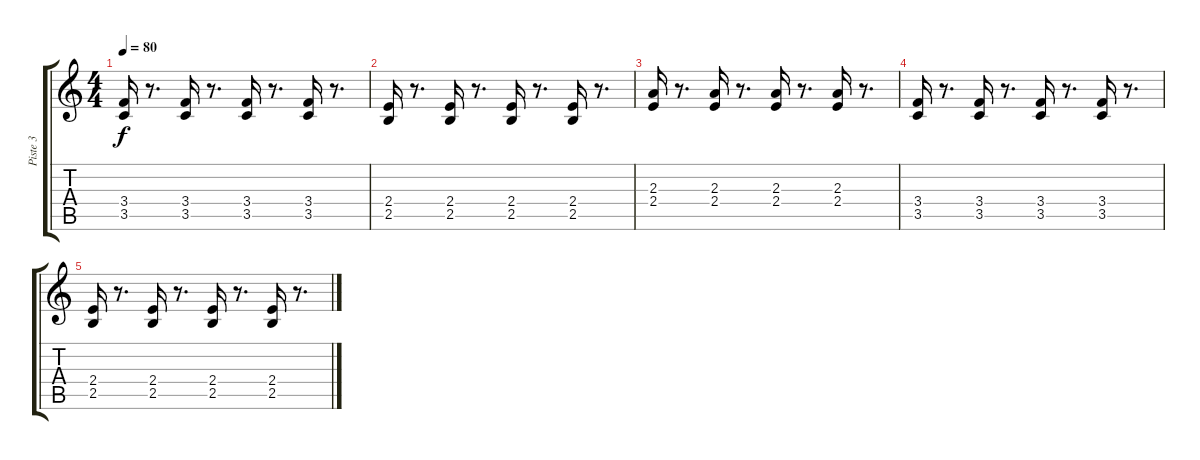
\track ("Piste 3" "Piste 3") {instrument acousticguitarsteel}
\staff {score tabs}
\tuning (E4 B3 G3 D3 A2 E2) {hide}
\ts (4 4)
\tempo 80
\clef g2
\ks c
(3.4 3.5).16{dy f} r.8{d} (3.4 3.5).16 r.8{d} (3.4 3.5).16 r.8{d} (3.4 3.5).16 r.8{d} |
(2.4 2.5).16 r.8{d} (2.4 2.5).16 r.8{d} (2.4 2.5).16 r.8{d} (2.4 2.5).16 r.8{d} |
(2.3 2.4).16 r.8{d} (2.3 2.4).16 r.8{d} (2.3 2.4).16 r.8{d} (2.3 2.4).16 r.8{d} |
(3.4 3.5).16 r.8{d} (3.4 3.5).16 r.8{d} (3.4 3.5).16 r.8{d} (3.4 3.5).16 r.8{d} |
(2.4 2.5).16 r.8{d} (2.4 2.5).16 r.8{d} (2.4 2.5).16 r.8{d} (2.4 2.5).16 r.8{d}
